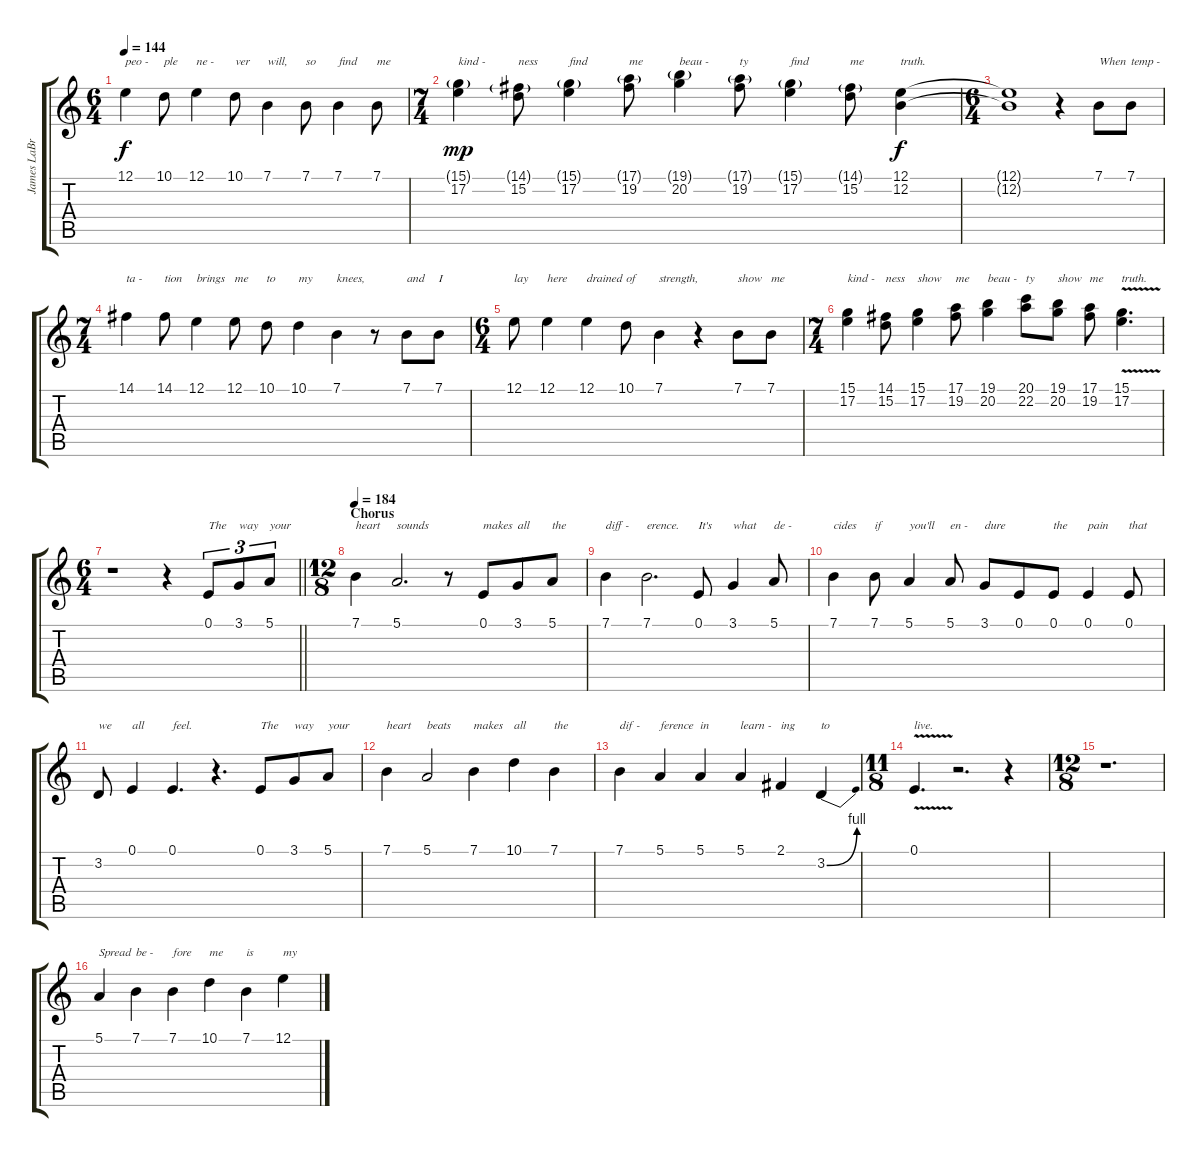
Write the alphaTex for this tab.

\track ("James LaBrie" "James LaBr") {instrument altosax}
\staff {score tabs}
\tuning (E4 B3 G3 D3 A2 E2) {hide}
\ts (6 4)
\tempo 144
\clef g2
\ks c
12.1.4{txt "peo -" dy f} 10.1.8{txt "ple"} 12.1.4{txt "ne -"} 10.1.8{txt "ver"} 7.1.4{txt "will,"} 7.1.8{txt "so"} 7.1.4{txt "find"} 7.1.8{txt "me"} |
\ts (7 4)
(15.1{g} 17.2).4{txt "kind -" dy mp} (14.1{g} 15.2).8{txt "ness"} (15.1{g} 17.2).4{txt "find"} (17.1{g} 19.2).8{txt "me"} (19.1{g} 20.2).4{txt "beau -"} (17.1{g} 19.2).8{txt "ty"} (15.1{g} 17.2).4{txt "find"} (14.1{g} 15.2).8{txt "me"} (12.1 12.2).4{txt "truth." dy f} |
\ts (6 4)
(12.1{t} 12.2{t}).1 r.4 7.1.8{txt "When"} 7.1.8{txt "temp -"} |
\ts (7 4)
14.1.4{txt "ta -"} 14.1.8{txt "tion"} 12.1.4{txt "brings"} 12.1.8{txt "me"} 10.1.8{txt "to"} 10.1.4{txt "my"} 7.1.4{txt "knees,"} r.8 7.1.8{txt "and"} 7.1.8{txt "I"} |
\ts (6 4)
12.1.8{txt "lay"} 12.1.4{txt "here"} 12.1.4{txt "drained"} 10.1.8{txt "of"} 7.1.4{txt "strength,"} r.4 7.1.8{txt "show"} 7.1.8{txt "me"} |
\ts (7 4)
(15.1 17.2).4{txt "kind -"} (14.1 15.2).8{txt "ness"} (15.1 17.2).4{txt "show"} (17.1 19.2).8{txt "me"} (19.1 20.2).4{txt "beau -"} (20.1 22.2).8{txt "ty"} (19.1 20.2).8{txt "show"} (17.1 19.2).8{txt "me"} (15.1{v} 17.2{v}).4{d txt "truth."} |
\ts (6 4)
\barLineRight lightlight
r.1 r.4 0.1.8{tu (3 2) txt "The"} 3.1.8{tu (3 2) txt "way"} 5.1.8{tu (3 2) txt "your"} |
\ts (12 8)
\section ("" "Chorus")
\tempo 184
7.1.4{txt "heart"} 5.1.2{d txt "sounds"} r.8 0.1.8{txt "makes"} 3.1.8{txt "all"} 5.1.8{txt "the"} |
7.1.4{txt "diff -"} 7.1.2{d txt "erence."} 0.1.8{txt "It's"} 3.1.4{txt "what"} 5.1.8{txt "de -"} |
7.1.4{txt "cides"} 7.1.8{txt "if"} 5.1.4{txt "you'll"} 5.1.8{txt "en -"} 3.1.8{txt "dure"} 0.1.8 0.1.8{txt "the"} 0.1.4{txt "pain"} 0.1.8{txt "that"} |
3.2.8{txt "we"} 0.1.4{txt "all"} 0.1.4{d txt "feel."} r.4{d} 0.1.8{txt "The"} 3.1.8{txt "way"} 5.1.8{txt "your"} |
7.1.4{txt "heart"} 5.1.2{txt "beats"} 7.1.4{txt "makes"} 10.1.4{txt "all"} 7.1.4{txt "the"} |
7.1.4{txt "dif -"} 5.1.4{txt "ference"} 5.1.4{txt "in"} 5.1.4{txt "learn -"} 2.1.4{txt "ing"} 3.2{be (bend 0 0 60 4)}.4{txt "to"} |
\ts (11 8)
0.1{v}.4{d txt "live."} r.2{d} r.4 |
\ts (12 8)
r.1{d} |
5.1.4{txt "Spread"} 7.1.4{txt "be -"} 7.1.4{txt "fore"} 10.1.4{txt "me"} 7.1.4{txt "is"} 12.1.4{txt "my"}
